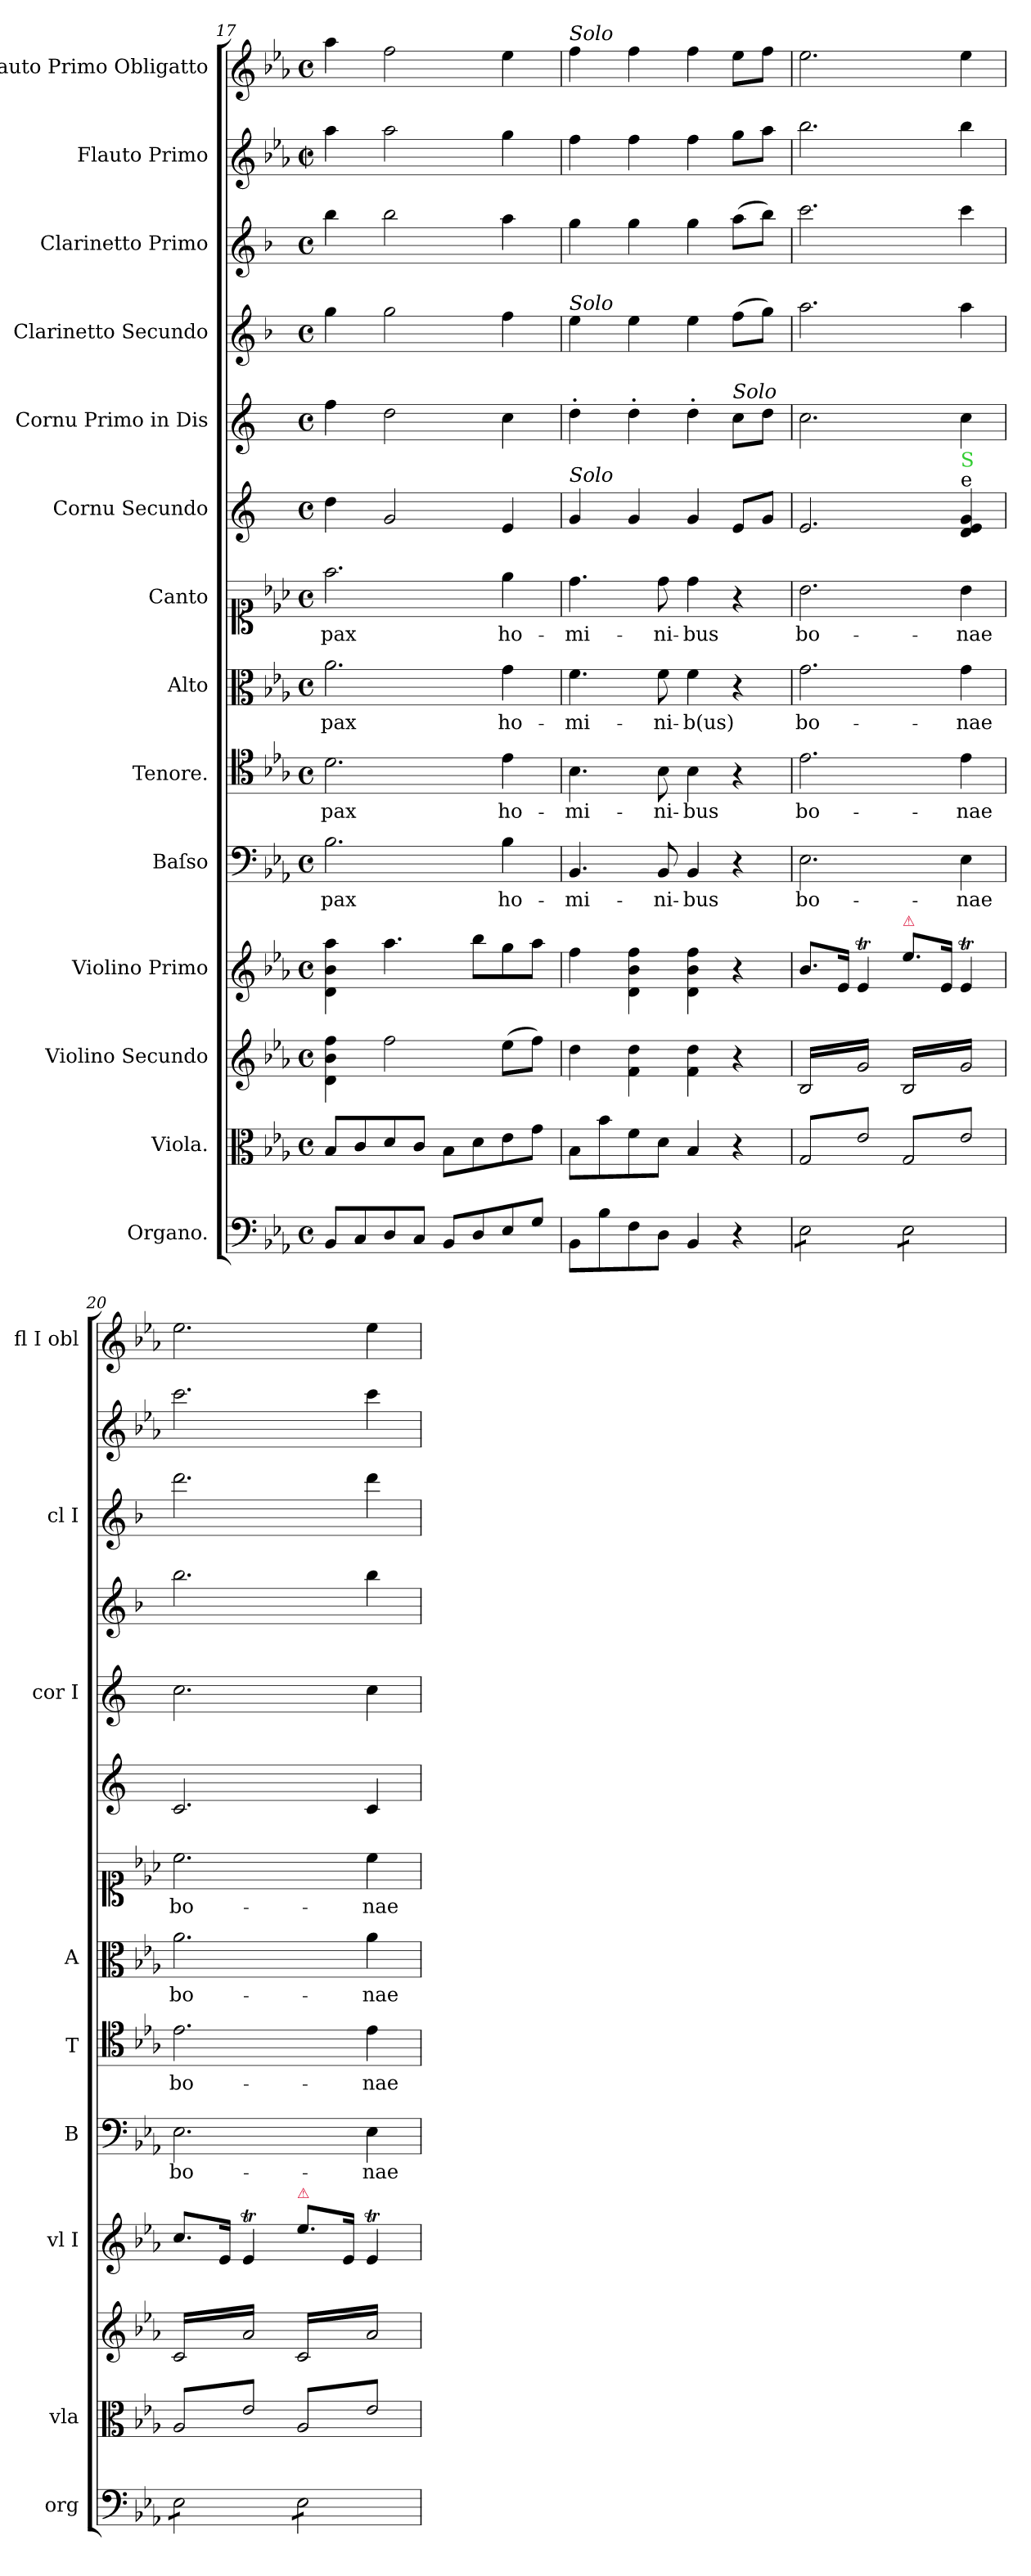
**kern	**kern	**kern	**kern	**kern	**text	**kern	**text	**kern	**text	**kern	**text	**kern	**kern	**kern	**kern	**kern	**kern
*part14	*part13	*part12	*part11	*part10	*part10	*part9	*part9	*part8	*part8	*part7	*part7	*part6	*part5	*part4	*part3	*part2	*part1
*staff14	*staff13	*staff12	*staff11	*staff10	*staff10	*staff9	*staff9	*staff8	*staff8	*staff7	*staff7	*staff6	*staff5	*staff4	*staff3	*staff2	*staff1
*I"Organo.	*I"Viola.	*I"Violino Secundo	*I"Violino Primo	*I"Baſso	*	*I"Tenore.	*	*I"Alto	*	*I"Canto	*	*I"Cornu Secundo	*I"Cornu Primo in Dis	*I"Clarinetto Secundo	*I"Clarinetto Primo	*I"Flauto Primo	*I"Flauto Primo Obligatto
*I'org	*I'vla	*	*I'vl I	*I'B	*	*I'T	*	*I'A	*	*	*	*	*I'cor I	*	*I'cl I	*	*I'fl I obl
*clefF4	*clefC3	*clefG2	*clefG2	*clefF4	*	*clefC4	*	*clefC3	*	*clefC1	*	*clefG2	*clefG2	*clefG2	*clefG2	*clefG2	*clefG2
*	*	*	*	*	*	*	*	*	*	*	*	*ITrd5c9	*ITrd5c9	*ITrd1c2	*ITrd1c2	*	*
*k[b-e-a-]	*k[b-e-a-]	*k[b-e-a-]	*k[b-e-a-]	*k[b-e-a-]	*	*k[b-e-a-]	*	*k[b-e-a-]	*	*k[b-e-a-]	*	*k[b-e-a-]	*k[b-e-a-]	*k[b-e-a-]	*k[b-e-a-]	*k[b-e-a-]	*k[b-e-a-]
*E-:	*E-:	*E-:	*E-:	*E-:	*	*E-:	*	*E-:	*	*E-:	*	*	*	*	*	*E-:	*E-:
*M4/4	*M4/4	*M4/4	*M4/4	*M4/4	*	*M4/4	*	*M4/4	*	*M4/4	*	*M4/4	*M4/4	*M4/4	*M4/4	*M4/4	*M4/4
*met(c)	*met(c)	*met(c)	*met(c)	*met(c)	*	*met(c)	*	*met(c)	*	*met(c)	*	*met(c)	*met(c)	*met(c)	*met(c)	*met(c|)	*met(c)
=17	=17	=17	=17	=17	=17	=17	=17	=17	=17	=17	=17	=17	=17	=17	=17	=17	=17
8BB-/L	8B-/L	4d\ 4b-\ 4ff\	4d\ 4b-\ 4aa-\	2.B-\	pax	2.d\	pax	2.a-\	pax	2.ff\	pax	4f\	4a-\	4ff\	4aa-\	4aa-\	4aa-\
8C/	8c/	.	.	.	.	.	.	.	.	.	.	.	.	.	.	.	.
8D/	8d/	2ff\	4.aa-\	.	.	.	.	.	.	.	.	2B-/	2f\	2ff\	2aa-\	2aa-\	2ff\
8C/J	8c/J	.	.	.	.	.	.	.	.	.	.	.	.	.	.	.	.
8BB-/L	8B-\L	.	.	.	.	.	.	.	.	.	.	.	.	.	.	.	.
8D/	8d\	.	8bb-\L	.	.	.	.	.	.	.	.	.	.	.	.	.	.
8E-/	8e-\	(8ee-\L	8gg\	4B-\	ho-	4e-\	ho-	4g\	ho-	4ee-\	ho-	4G/	4e-\	4ee-\	4gg\	4gg\	4ee-\
8G/J	8g\J	8ff\J)	8aa-\J	.	.	.	.	.	.	.	.	.	.	.	.	.	.
=18	=18	=18	=18	=18	=18	=18	=18	=18	=18	=18	=18	=18	=18	=18	=18	=18	=18
!	!	!	!	!	!	!	!	!	!	!	!	!	!	!	!	!	!LO:TX:a:i:t=Solo
!	!	!	!	!	!	!	!	!	!	!	!	!	!	!LO:TX:a:i:t=Solo	!	!	!
!	!	!	!	!	!	!	!	!	!	!	!	!LO:TX:a:i:t=Solo	!	!	!	!	!
8BB-\L	8B-/L	4dd\	4ff\	4.BB-/	-mi-	4.B-\	-mi-	4.f\	-mi-	4.dd\	-mi-	4B-/	4f'\	4dd\	4ff\	4ff\	4ff\
8B-\	8b-\	.	.	.	.	.	.	.	.	.	.	.	.	.	.	.	.
8F\	8f\	4f\ 4dd\	4d\ 4b-\ 4ff\	.	.	.	.	.	.	.	.	4B-/	4f'\	4dd\	4ff\	4ff\	4ff\
8D\J	8d\J	.	.	8BB-/	-ni-	8B-\	-ni-	8f\	-ni-	8dd\	-ni-	.	.	.	.	.	.
4BB-/	4B-/	4f\ 4dd\	4d\ 4b-\ 4ff\	4BB-/	-bus	4B-\	-bus	4f\	-b(us)	4dd\	-bus	4B-/	4f'\	4dd\	4ff\	4ff\	4ff\
!	!	!	!	!	!	!	!	!	!	!	!	!	!LO:TX:a:i:t=Solo	!	!	!	!
4r	4r	4r	4r	4r	.	4r	.	4r	.	4r	.	8G/L	8e-\L	(8ee-\L	(8gg\L	8gg\L	8ee-\L
.	.	.	.	.	.	.	.	.	.	.	.	8B-/J	8f\J	8ff\J)	8aa-\J)	8aa-\J	8ff\J
=19	=19	=19	=19	=19	=19	=19	=19	=19	=19	=19	=19	=19	=19	=19	=19	=19	=19
*tremolo	*	*	*	*	*	*	*	*	*	*	*	*	*	*	*	*	*
*	*tremolo	*	*	*	*	*	*	*	*	*	*	*	*	*	*	*	*
*	*	*tremolo	*	*	*	*	*	*	*	*	*	*	*	*	*	*	*
8E-\L	8G/L	(16B-/LL	8.b-/L	2.E-\	bo-	2.e-\	bo-	2.g\	bo-	2.b-\	bo-	2.G/	2.e-\	2.gg\	2.bb-\	2.bb-\	2.ee-\
.	.	16g/)	.	.	.	.	.	.	.	.	.	.	.	.	.	.	.
8E-\	8e-/	16B-/	.	.	.	.	.	.	.	.	.	.	.	.	.	.	.
.	.	16g/)	16e-/Jk	.	.	.	.	.	.	.	.	.	.	.	.	.	.
8E-\	8G/	16B-/	4e-T/	.	.	.	.	.	.	.	.	.	.	.	.	.	.
.	.	16g/)	.	.	.	.	.	.	.	.	.	.	.	.	.	.	.
8E-\J	8e-/J	16B-/	.	.	.	.	.	.	.	.	.	.	.	.	.	.	.
.	.	16g/)JJ	.	.	.	.	.	.	.	.	.	.	.	.	.	.	.
!	!	!	!LO:TX:a:color=crimson:t=⚠	!	!	!	!	!	!	!	!	!	!	!	!	!	!
8E-\L	8G/L	(16B-/LL	8.ee-\L	.	.	.	.	.	.	.	.	.	.	.	.	.	.
.	.	16g/)	.	.	.	.	.	.	.	.	.	.	.	.	.	.	.
8E-\	8e-/	16B-/	.	.	.	.	.	.	.	.	.	.	.	.	.	.	.
.	.	16g/)	16e-/Jk	.	.	.	.	.	.	.	.	.	.	.	.	.	.
!	!	!	!	!	!	!	!	!	!	!	!	!LO:TX:a:t=e	!	!	!	!	!
!	!	!	!	!	!	!	!	!	!	!	!	!LO:TX:a:color=limegreen:t=S	!	!	!	!	!
8E-\	8G/	16B-/	4e-T/	4E-\	-nae	4e-\	-nae	4g\	-nae	4b-\	-nae	4F/ 4G/ 4B-/	4e-\	4gg\	4bb-\	4bb-\	4ee-\
.	.	16g/)	.	.	.	.	.	.	.	.	.	.	.	.	.	.	.
8E-\J	8e-/J	16B-/	.	.	.	.	.	.	.	.	.	.	.	.	.	.	.
.	.	16g/)JJ	.	.	.	.	.	.	.	.	.	.	.	.	.	.	.
=20	=20	=20	=20	=20	=20	=20	=20	=20	=20	=20	=20	=20	=20	=20	=20	=20	=20
!	!	!	!	!	!LO:LY:i	!	!LO:LY:i	!	!LO:LY:i	!	!	!	!	!	!	!	!
8E-\L	8A-/L	(16c/LL	8.cc/L	2.E-\	bo-	2.e-\	bo-	2.a-\	bo-	2.cc\	bo-	2.E-/	2.e-\	2.aa-\	2.ccc\	2.ccc\	2.ee-\
.	.	16a-/)	.	.	.	.	.	.	.	.	.	.	.	.	.	.	.
8E-\	8e-/	16c/	.	.	.	.	.	.	.	.	.	.	.	.	.	.	.
.	.	16a-/)	16e-/Jk	.	.	.	.	.	.	.	.	.	.	.	.	.	.
8E-\	8A-/	16c/	4e-T/	.	.	.	.	.	.	.	.	.	.	.	.	.	.
.	.	16a-/)	.	.	.	.	.	.	.	.	.	.	.	.	.	.	.
8E-\J	8e-/J	16c/	.	.	.	.	.	.	.	.	.	.	.	.	.	.	.
.	.	16a-/)JJ	.	.	.	.	.	.	.	.	.	.	.	.	.	.	.
!	!	!	!LO:TX:a:color=crimson:t=⚠	!	!	!	!	!	!	!	!	!	!	!	!	!	!
8E-\L	8A-/L	(16c/LL	8.ee-\L	.	.	.	.	.	.	.	.	.	.	.	.	.	.
.	.	16a-/)	.	.	.	.	.	.	.	.	.	.	.	.	.	.	.
8E-\	8e-/	16c/	.	.	.	.	.	.	.	.	.	.	.	.	.	.	.
.	.	16a-/)	16e-/Jk	.	.	.	.	.	.	.	.	.	.	.	.	.	.
!	!	!	!	!	!LO:LY:i	!	!LO:LY:i	!	!LO:LY:i	!	!	!	!	!	!	!	!
8E-\	8A-/	16c/	4e-T/	4E-\	-nae	4e-\	-nae	4a-\	-nae	4cc\	-nae	4E-/	4e-\	4aa-\	4ccc\	4ccc\	4ee-\
.	.	16a-/)	.	.	.	.	.	.	.	.	.	.	.	.	.	.	.
8E-\J	8e-/J	16c/	.	.	.	.	.	.	.	.	.	.	.	.	.	.	.
*	*Xtremolo	*	*	*	*	*	*	*	*	*	*	*	*	*	*	*	*
*Xtremolo	*	*	*	*	*	*	*	*	*	*	*	*	*	*	*	*	*
.	.	16a-/)JJ	.	.	.	.	.	.	.	.	.	.	.	.	.	.	.
*	*	*Xtremolo	*	*	*	*	*	*	*	*	*	*	*	*	*	*	*
.	.	.	.	.	.	.	.	.	.	.	.	.	.	.	.	.	.
.	.	.	.	.	.	.	.	.	.	.	.	.	.	.	.	.	.
.	.	.	.	.	.	.	.	.	.	.	.	.	.	.	.	.	.
.	.	.	.	.	.	.	.	.	.	.	.	.	.	.	.	.	.
=	=	=	=	=	=	=	=	=	=	=	=	=	=	=	=	=	=
*-	*-	*-	*-	*-	*-	*-	*-	*-	*-	*-	*-	*-	*-	*-	*-	*-	*-
